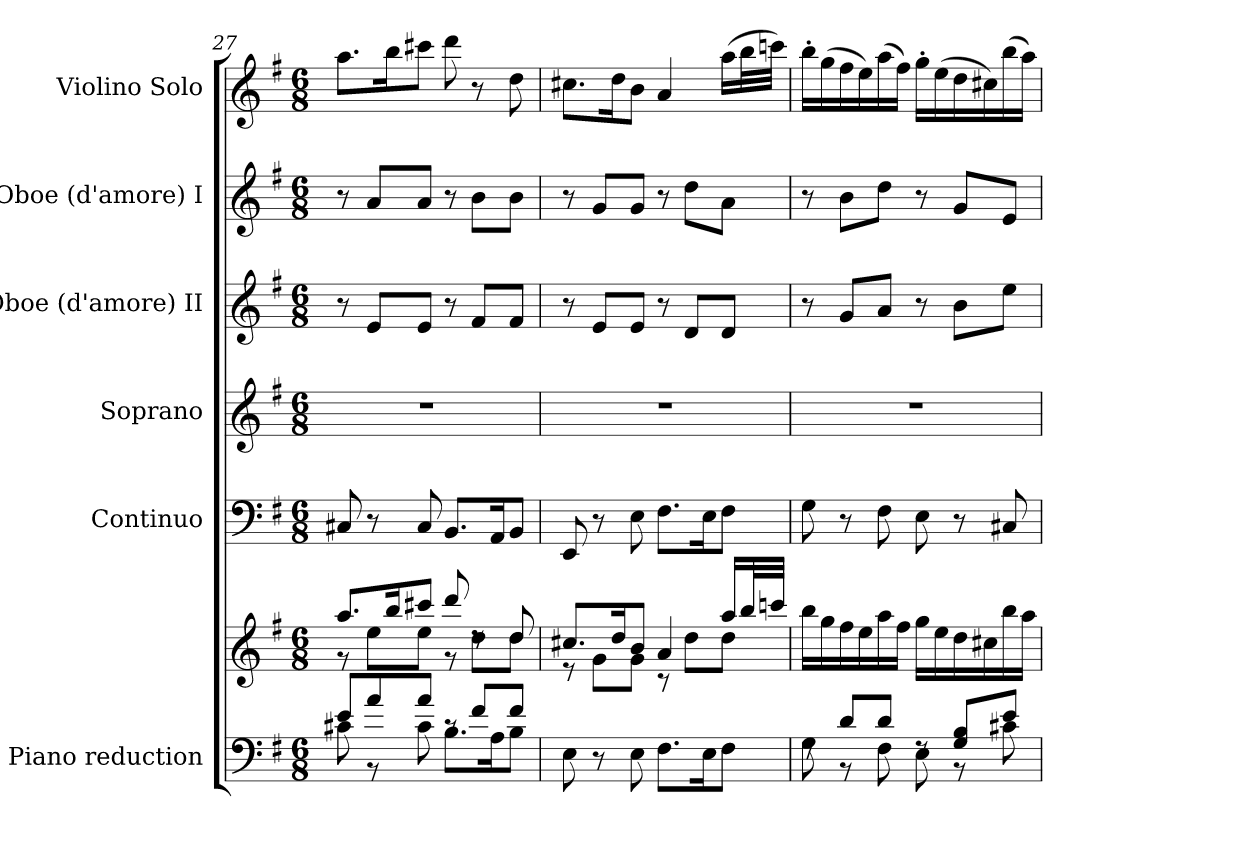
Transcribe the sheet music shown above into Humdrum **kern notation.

**kern	**kern	**kern	**kern	**kern	**kern	**kern
*part6	*part6	*part5	*part4	*part3	*part2	*part1
*staff7	*staff6	*staff5	*staff4	*staff3	*staff2	*staff1
*I"Piano reduction	*	*I"Continuo	*I"Soprano	*I"Oboe (d'amore) II	*I"Oboe (d'amore) I	*I"Violino Solo
*I'Pno	*	*	*	*I'Ob	*I'Ob	*I'Vln
!!LO:PB:g=z
*clefF4	*clefG2	*clefF4	*clefG2	*clefG2	*clefG2	*clefG2
*k[f#]	*k[f#]	*k[f#]	*k[f#]	*k[f#]	*k[f#]	*k[f#]
*M6/8	*M6/8	*M6/8	*M6/8	*M6/8	*M6/8	*M6/8
=27	=27	=27	=27	=27	=27	=27
*^	*^	*	*	*	*	*
8e/L	8c#X\	8.aa/L	8r	8C#X/	2.r	8r	8r	8.aa\L
8a/	8r	.	8ee\L	8r	.	8e/L	8a/L	.
.	.	16bb/K	.	.	.	.	.	16bb\K
8a/J	8c#\	8ccc#X/J	8ee\J	8C#/	.	8e/J	8a/J	8ccc#X\J
8rc	8.B\L	8ddd/	8r	8.BB/L	.	8r	8r	8ddd\
8f#/L	.	8rdd	8dd\L	.	.	8f#/L	8b\L	8r
.	16A\K	.	.	16AA/K	.	.	.	.
8f#/J	8B\J	8dd/	8dd\J	8BB/J	.	8f#/J	8b\J	8dd\
*v	*v	*	*	*	*	*	*	*
=28	=28	=28	=28	=28	=28	=28	=28
8E\	8.cc#X/L	8r	8EE/	2.r	8r	8r	8.cc#X\L
8r	.	8g\L	8r	.	8e/L	8g/L	.
.	16dd/K	.	.	.	.	.	16dd\K
8E\	8b/J	8g\J	8E\	.	8e/J	8g/J	8b\J
8.F#\L	4a/	8r	8.F#\L	.	8r	8r	4a/
.	.	8dd\L	.	.	8d/L	8dd\L	.
16E\K	.	.	16E\K	.	.	.	.
8F#\J	16aa/LL	8dd\J	8F#\J	.	8d/J	8a\J	(>16aa\LL
.	32bb/L	.	.	.	.	.	32bb\L
.	32cccn/JJJ	.	.	.	.	.	32cccn\JJJ)
*	*v	*v	*	*	*	*	*
=29	=29	=29	=29	=29	=29	=29
*^	*	*	*	*	*	*
8rF	8G\	16bb\LL	8G\	2.r	8r	8r	16bb'\LL
.	.	16gg\	.	.	.	.	(>16gg\
8d/L	8r	16ff#\	8r	.	8g/L	8b\L	16ff#\
.	.	16ee\	.	.	.	.	16ee\)
8d/J	8F#\	16aa\	8F#\	.	8a/J	8dd\J	(>16aa\
.	.	16ff#\JJ	.	.	.	.	16ff#\JJ)
8rF	8E\	16gg\LL	8E\	.	8r	8r	16gg'\LL
.	.	16ee\	.	.	.	.	(>16ee\
8G/ 8B/L	8r	16dd\	8r	.	8b\L	8g/L	16dd\
.	.	16cc#X\	.	.	.	.	16cc#X\)
8e/J	8c#X\	16bb\	8C#X/	.	8ee\J	8e/J	(>16bb\
.	.	16aa\JJ	.	.	.	.	16aa\JJ)
*v	*v	*	*	*	*	*	*
=	=	=	=	=	=	=
*-	*-	*-	*-	*-	*-	*-
